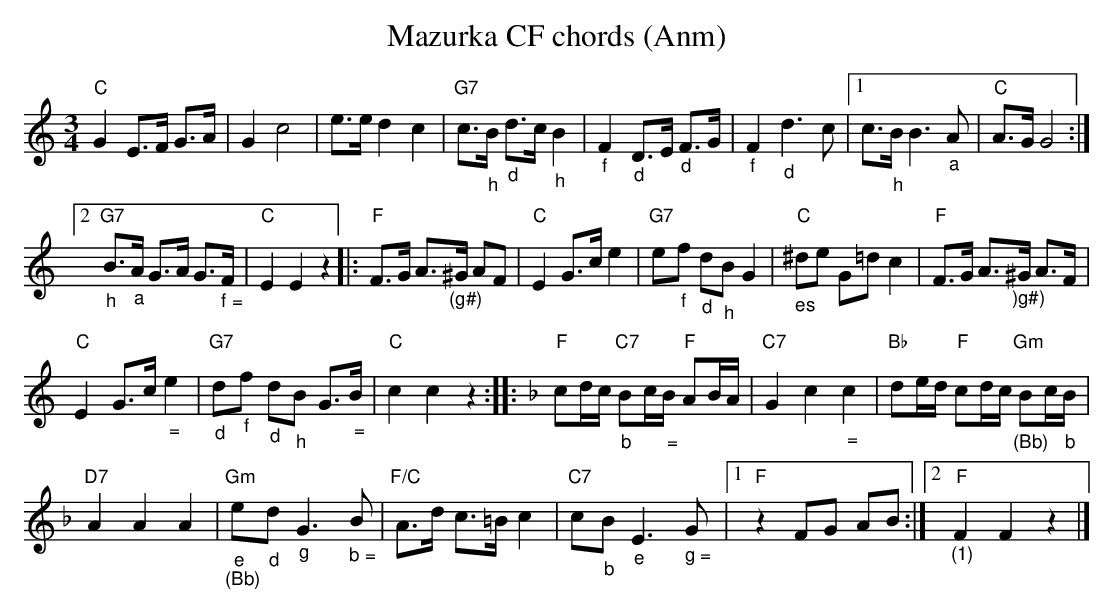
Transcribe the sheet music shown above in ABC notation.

X:1
T: Mazurka CF chords (Anm)
M:3/4
L:1/8
K:C %%MIDI gchordon
"C"G2E>F G>A | G2c4 | e>ed2c2 | "G7"c>"_h"B "_d"d>c"_h"B2 | "_f"F2"_d"D>E "_d"F>G | "_f"F2"_d"d3c |1 c>"_h"BB3"_a"A | "C"A>GG4 :|2
"G7""_h"B>"_a"A G>A G>"_ f ="F | "C"E2E2z2 |: "F"F>G A>"_(g#)"^G AF | "C"E2G>ce2 | "G7"e"_f"f "_d"d"_h"BG2 | "C""_es"^de G=dc2 | "F"F>G A>"_)g#)"^G A>F |
"C"E2G>c"_ ="e2 | "G7""_d"d"_f"f "_d"d"_h"B G>"_ ="B | "C"c2c2z2 :: [K:F] "F"cd/c/ "C7""_b"Bc/"_ ="B/ "F"AB/A/ | "C7"G2c2"_ ="c2 | "Bb"de/d/ "F"cd/c/ "Gm""_(Bb)"Bc/"_b"B/ |
"D7"A2A2A2 | "Gm""_e""_(Bb)"e"_d"d"_g"G3"_ b ="B | "F/C"A>d c>=Bc2 | "C7"c"_b"B"_e"E3"_ g ="G |1 "F"z2FG AB :|2 "_(1)" "F"F2F2z2 |]
